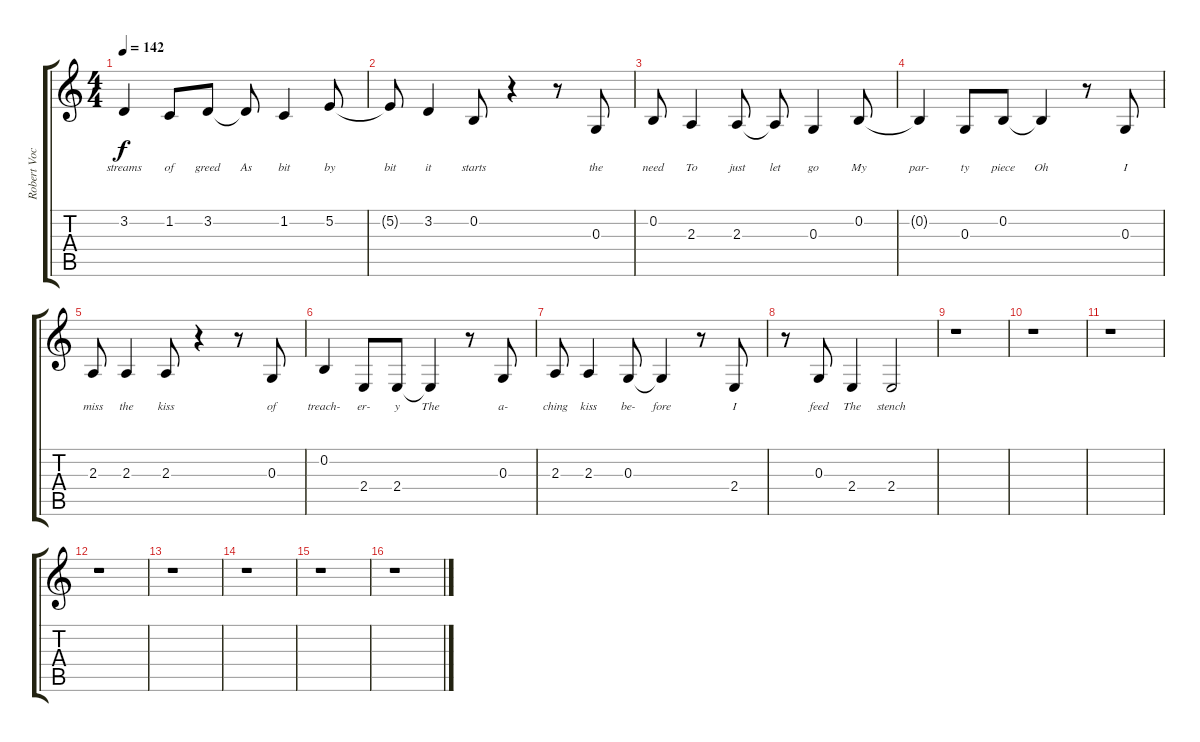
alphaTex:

\track ("Robert Vocal" "Robert Voc") {instrument lead6voice}
\staff {score tabs}
\tuning (E4 B3 G3 D3 A2 E2) {hide}
\ts (4 4)
\tempo 142
\clef g2
\ks c
3.2.4{lyrics (0 "streams") lyrics (1 "") lyrics (2 "") lyrics (3 "") lyrics (4 "") dy f} 1.2.8{lyrics (0 "of") lyrics (1 "") lyrics (2 "") lyrics (3 "") lyrics (4 "")} 3.2.8{lyrics (0 "greed") lyrics (1 "") lyrics (2 "") lyrics (3 "") lyrics (4 "")} 3.2{t}.8{lyrics (0 "As") lyrics (1 "") lyrics (2 "") lyrics (3 "") lyrics (4 "")} 1.2.4{lyrics (0 "bit") lyrics (1 "") lyrics (2 "") lyrics (3 "") lyrics (4 "")} 5.2.8{lyrics (0 "by") lyrics (1 "") lyrics (2 "") lyrics (3 "") lyrics (4 "")} |
5.2{t}.8{lyrics (0 "bit") lyrics (1 "") lyrics (2 "") lyrics (3 "") lyrics (4 "")} 3.2.4{lyrics (0 "it") lyrics (1 "") lyrics (2 "") lyrics (3 "") lyrics (4 "")} 0.2.8{lyrics (0 "starts") lyrics (1 "") lyrics (2 "") lyrics (3 "") lyrics (4 "")} r.4 r.8 0.3.8{lyrics (0 "the") lyrics (1 "") lyrics (2 "") lyrics (3 "") lyrics (4 "")} |
0.2.8{lyrics (0 "need") lyrics (1 "") lyrics (2 "") lyrics (3 "") lyrics (4 "")} 2.3.4{lyrics (0 "To") lyrics (1 "") lyrics (2 "") lyrics (3 "") lyrics (4 "")} 2.3.8{lyrics (0 "just") lyrics (1 "") lyrics (2 "") lyrics (3 "") lyrics (4 "")} 2.3{t}.8{lyrics (0 "let") lyrics (1 "") lyrics (2 "") lyrics (3 "") lyrics (4 "")} 0.3.4{lyrics (0 "go") lyrics (1 "") lyrics (2 "") lyrics (3 "") lyrics (4 "")} 0.2.8{lyrics (0 "My") lyrics (1 "") lyrics (2 "") lyrics (3 "") lyrics (4 "")} |
0.2{t}.4{lyrics (0 "par-") lyrics (1 "") lyrics (2 "") lyrics (3 "") lyrics (4 "")} 0.3.8{lyrics (0 "ty") lyrics (1 "") lyrics (2 "") lyrics (3 "") lyrics (4 "")} 0.2.8{lyrics (0 "piece") lyrics (1 "") lyrics (2 "") lyrics (3 "") lyrics (4 "")} 0.2{t}.4{lyrics (0 "Oh") lyrics (1 "") lyrics (2 "") lyrics (3 "") lyrics (4 "")} r.8 0.3.8{lyrics (0 "I") lyrics (1 "") lyrics (2 "") lyrics (3 "") lyrics (4 "")} |
2.3.8{lyrics (0 "miss") lyrics (1 "") lyrics (2 "") lyrics (3 "") lyrics (4 "")} 2.3.4{lyrics (0 "the") lyrics (1 "") lyrics (2 "") lyrics (3 "") lyrics (4 "")} 2.3.8{lyrics (0 "kiss") lyrics (1 "") lyrics (2 "") lyrics (3 "") lyrics (4 "")} r.4 r.8 0.3.8{lyrics (0 "of") lyrics (1 "") lyrics (2 "") lyrics (3 "") lyrics (4 "")} |
0.2.4{lyrics (0 "treach-") lyrics (1 "") lyrics (2 "") lyrics (3 "") lyrics (4 "")} 2.4.8{lyrics (0 "er-") lyrics (1 "") lyrics (2 "") lyrics (3 "") lyrics (4 "")} 2.4.8{lyrics (0 "y") lyrics (1 "") lyrics (2 "") lyrics (3 "") lyrics (4 "")} 2.4{t}.4{lyrics (0 "The") lyrics (1 "") lyrics (2 "") lyrics (3 "") lyrics (4 "")} r.8 0.3.8{lyrics (0 "a-") lyrics (1 "") lyrics (2 "") lyrics (3 "") lyrics (4 "")} |
2.3.8{lyrics (0 "ching") lyrics (1 "") lyrics (2 "") lyrics (3 "") lyrics (4 "")} 2.3.4{lyrics (0 "kiss") lyrics (1 "") lyrics (2 "") lyrics (3 "") lyrics (4 "")} 0.3.8{lyrics (0 "be-") lyrics (1 "") lyrics (2 "") lyrics (3 "") lyrics (4 "")} 0.3{t}.4{lyrics (0 "fore") lyrics (1 "") lyrics (2 "") lyrics (3 "") lyrics (4 "")} r.8 2.4.8{lyrics (0 "I") lyrics (1 "") lyrics (2 "") lyrics (3 "") lyrics (4 "")} |
r.8 0.3.8{lyrics (0 "feed") lyrics (1 "") lyrics (2 "") lyrics (3 "") lyrics (4 "")} 2.4.4{lyrics (0 "The") lyrics (1 "") lyrics (2 "") lyrics (3 "") lyrics (4 "")} 2.4.2{lyrics (0 "stench") lyrics (1 "") lyrics (2 "") lyrics (3 "") lyrics (4 "")} |
r.1 |
r.1 |
r.1 |
r.1 |
r.1 |
r.1 |
r.1 |
r.1
